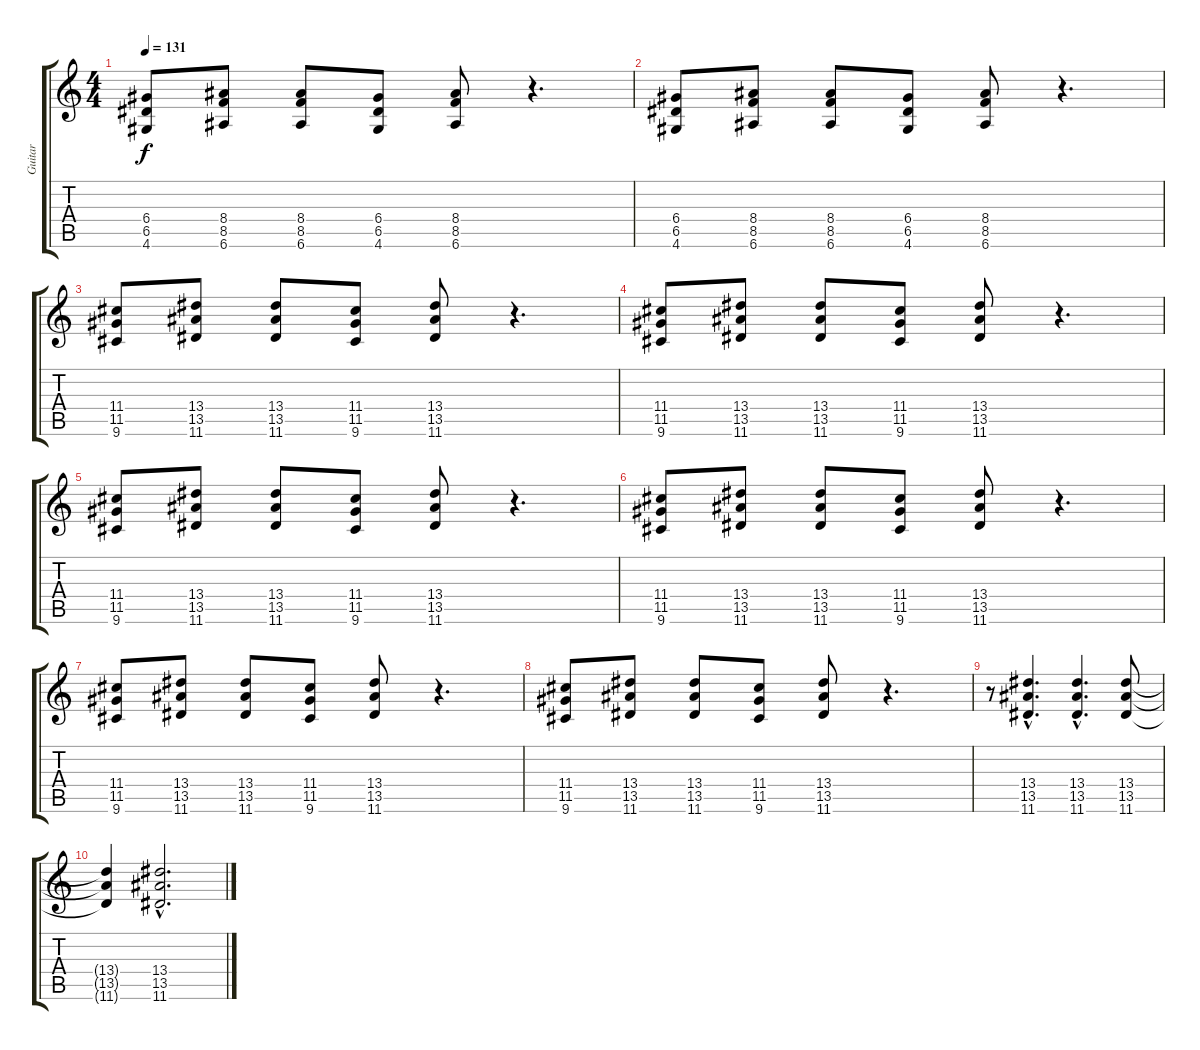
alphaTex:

\track ("Guitar" "Guitar") {instrument overdrivenguitar}
\staff {score tabs}
\tuning (E4 B3 G3 D3 A2 E2) {hide}
\ts (4 4)
\tempo 131
\clef g2
\ks c
(6.4 6.5 4.6).8{dy f} (8.4 8.5 6.6).8 (8.4 8.5 6.6).8 (6.4 6.5 4.6).8 (8.4 8.5 6.6).8 r.4{d} |
(6.4 6.5 4.6).8 (8.4 8.5 6.6).8 (8.4 8.5 6.6).8 (6.4 6.5 4.6).8 (8.4 8.5 6.6).8 r.4{d} |
(11.4 11.5 9.6).8 (13.4 13.5 11.6).8 (13.4 13.5 11.6).8 (11.4 11.5 9.6).8 (13.4 13.5 11.6).8 r.4{d} |
(11.4 11.5 9.6).8 (13.4 13.5 11.6).8 (13.4 13.5 11.6).8 (11.4 11.5 9.6).8 (13.4 13.5 11.6).8 r.4{d} |
(11.4 11.5 9.6).8 (13.4 13.5 11.6).8 (13.4 13.5 11.6).8 (11.4 11.5 9.6).8 (13.4 13.5 11.6).8 r.4{d} |
(11.4 11.5 9.6).8 (13.4 13.5 11.6).8 (13.4 13.5 11.6).8 (11.4 11.5 9.6).8 (13.4 13.5 11.6).8 r.4{d} |
(11.4 11.5 9.6).8 (13.4 13.5 11.6).8 (13.4 13.5 11.6).8 (11.4 11.5 9.6).8 (13.4 13.5 11.6).8 r.4{d} |
(11.4 11.5 9.6).8 (13.4 13.5 11.6).8 (13.4 13.5 11.6).8 (11.4 11.5 9.6).8 (13.4 13.5 11.6).8 r.4{d} |
r.8 (13.4{hac} 13.5{hac} 11.6{hac}).4{d} (13.4{hac} 13.5{hac} 11.6{hac}).4{d} (13.4 13.5 11.6).8 |
(13.4{t} 13.5{t} 11.6{t}).4 (13.4{hac} 13.5{hac} 11.6{hac}).2{d}
